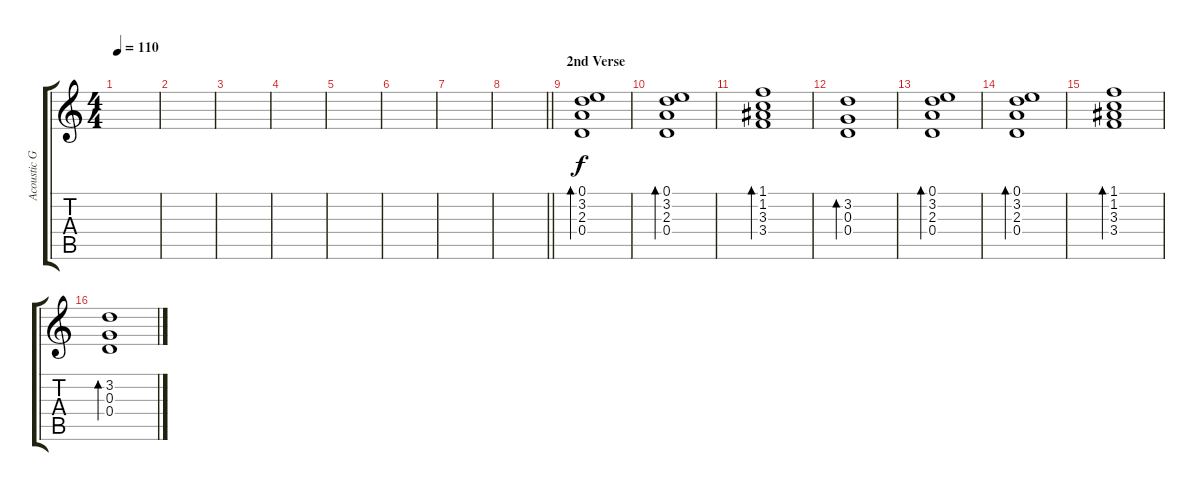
\track ("Acoustic Guitar L" "Acoustic G") {instrument acousticguitarsteel}
\staff {score tabs}
\tuning (E4 B3 G3 D3 A2 E2) {hide}
\ts (4 4)
\tempo 110
\clef g2
\ks c
|
|
|
|
|
|
|
\barLineRight lightlight
|
\section ("" "2nd Verse")
(0.1 3.2 2.3 0.4).1{bd 60} |
(0.1 3.2 2.3 0.4).1{bd 60} |
(1.1 1.2 3.3 3.4).1{bd 60} |
(3.2 0.3 0.4).1{bd 60} |
(0.1 3.2 2.3 0.4).1{bd 60} |
(0.1 3.2 2.3 0.4).1{bd 60} |
(1.1 1.2 3.3 3.4).1{bd 60} |
(3.2 0.3 0.4).1{bd 60}
